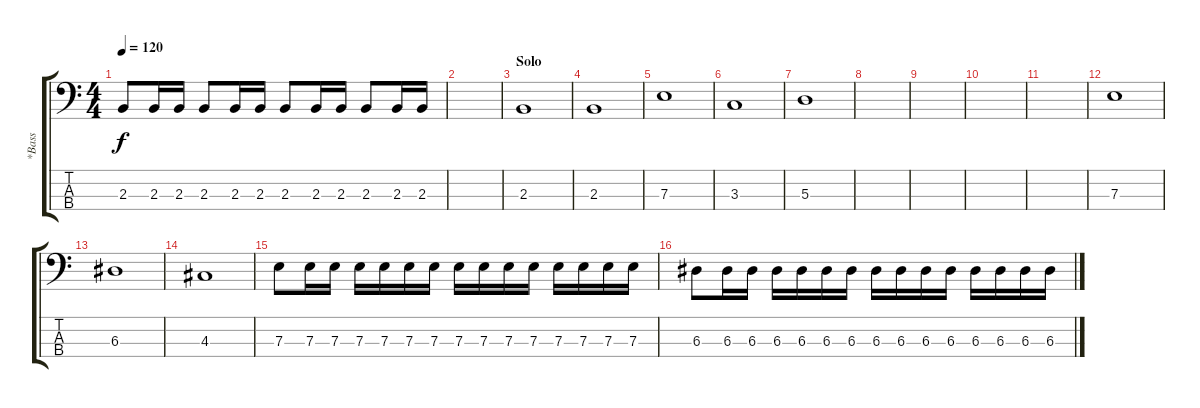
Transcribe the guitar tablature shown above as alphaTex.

\track ("*Bass" "*Bass") {instrument electricbasspick}
\staff {score tabs}
\tuning (G2 D2 A1 E1) {hide}
\ts (4 4)
\tempo 120
\clef f4
\ks c
2.3.8{dy f} 2.3.16 2.3.16 2.3.8 2.3.16 2.3.16 2.3.8 2.3.16 2.3.16 2.3.8 2.3.16 2.3.16 |
|
\section ("" "Solo")
2.3.1 |
2.3.1 |
7.3.1 |
3.3.1 |
5.3.1 |
|
|
|
|
7.3.1{volume 14} |
6.3.1 |
4.3.1 |
7.3.8 7.3.16 7.3.16 7.3.16 7.3.16 7.3.16 7.3.16 7.3.16 7.3.16 7.3.16 7.3.16 7.3.16 7.3.16 7.3.16 7.3.16 |
6.3.8 6.3.16 6.3.16 6.3.16 6.3.16 6.3.16 6.3.16 6.3.16 6.3.16 6.3.16 6.3.16 6.3.16 6.3.16 6.3.16 6.3.16
